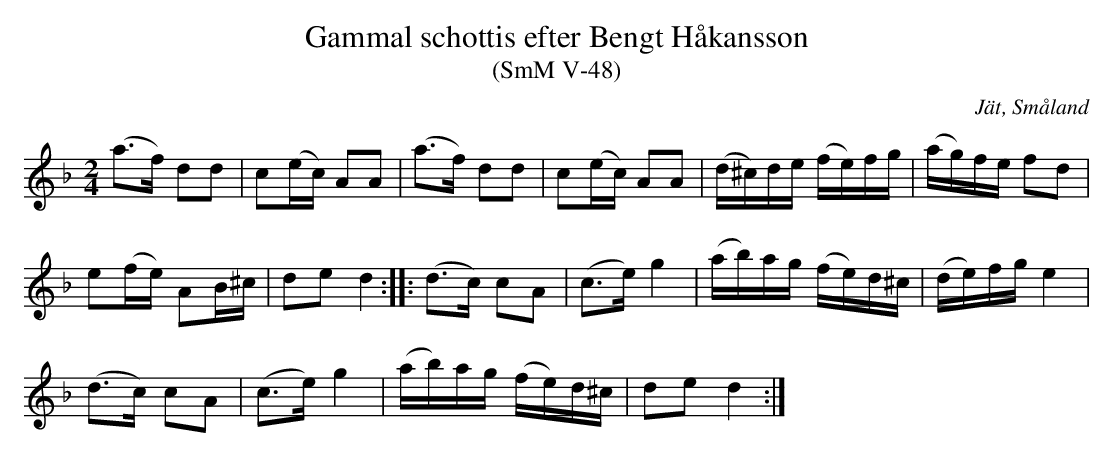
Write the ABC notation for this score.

X:1
T:Gammal schottis efter Bengt Håkansson
T:(SmM V-48)
O:Jät, Småland
M:2/4
L:1/8
K:Dm
(a>f) dd|c(e/c/) AA|(a>f) dd|c(e/c/) AA|(d/^c/)d/e/ (f/e/)f/g/|(a/g/)f/e/ fd|
e(f/e/) AB/^c/|de d2:| |:(d>c) cA|(c>e) g2|(a/b/)a/g/ (f/e/)d/^c/|(d/e/)f/g/ e2|
(d>c) cA|(c>e) g2|(a/b/)a/g/ (f/e/)d/^c/|de d2:|
